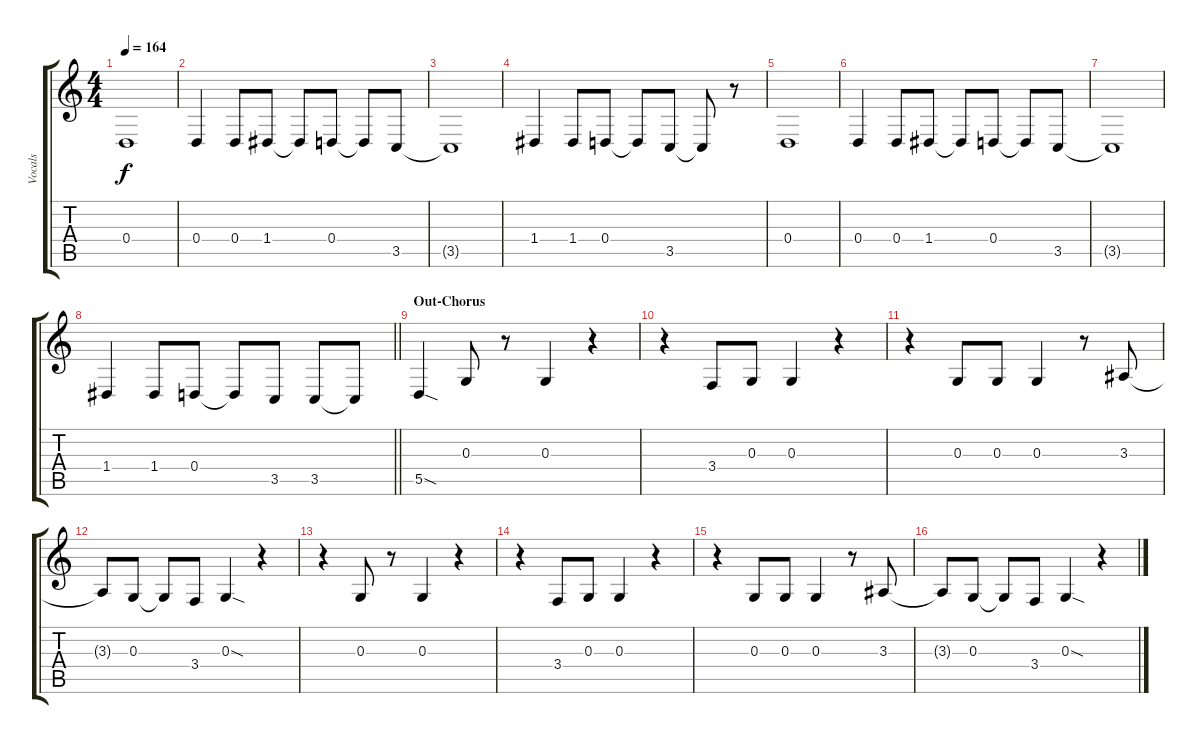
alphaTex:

\track ("Vocals" "Vocals") {instrument tenorsax}
\staff {score tabs}
\tuning (E4 B3 G3 D3 A2 D2) {hide}
\ts (4 4)
\tempo 164
\clef g2
\ks c
0.4.1{dy f} |
0.4.4 0.4.8 1.4.8 1.4{t}.8 0.4.8 0.4{t}.8 3.5.8 |
3.5{t}.1 |
1.4.4 1.4.8 0.4.8 0.4{t}.8 3.5.8 3.5{t}.8 r.8 |
0.4.1 |
0.4.4 0.4.8 1.4.8 1.4{t}.8 0.4.8 0.4{t}.8 3.5.8 |
3.5{t}.1 |
\barLineRight lightlight
1.4.4 1.4.8 0.4.8 0.4{t}.8 3.5.8 3.5.8 3.5{t}.8 |
\section ("" "Out-Chorus")
5.5{sod}.4 0.3.8 r.8 0.3.4 r.4 |
r.4 3.4.8 0.3.8 0.3.4 r.4 |
r.4 0.3.8 0.3.8 0.3.4 r.8 3.3.8 |
3.3{t}.8 0.3.8 0.3{t}.8 3.4.8 0.3{sod}.4 r.4 |
r.4 0.3.8 r.8 0.3.4 r.4 |
r.4 3.4.8 0.3.8 0.3.4 r.4 |
r.4 0.3.8 0.3.8 0.3.4 r.8 3.3.8 |
3.3{t}.8 0.3.8 0.3{t}.8 3.4.8 0.3{sod}.4 r.4
